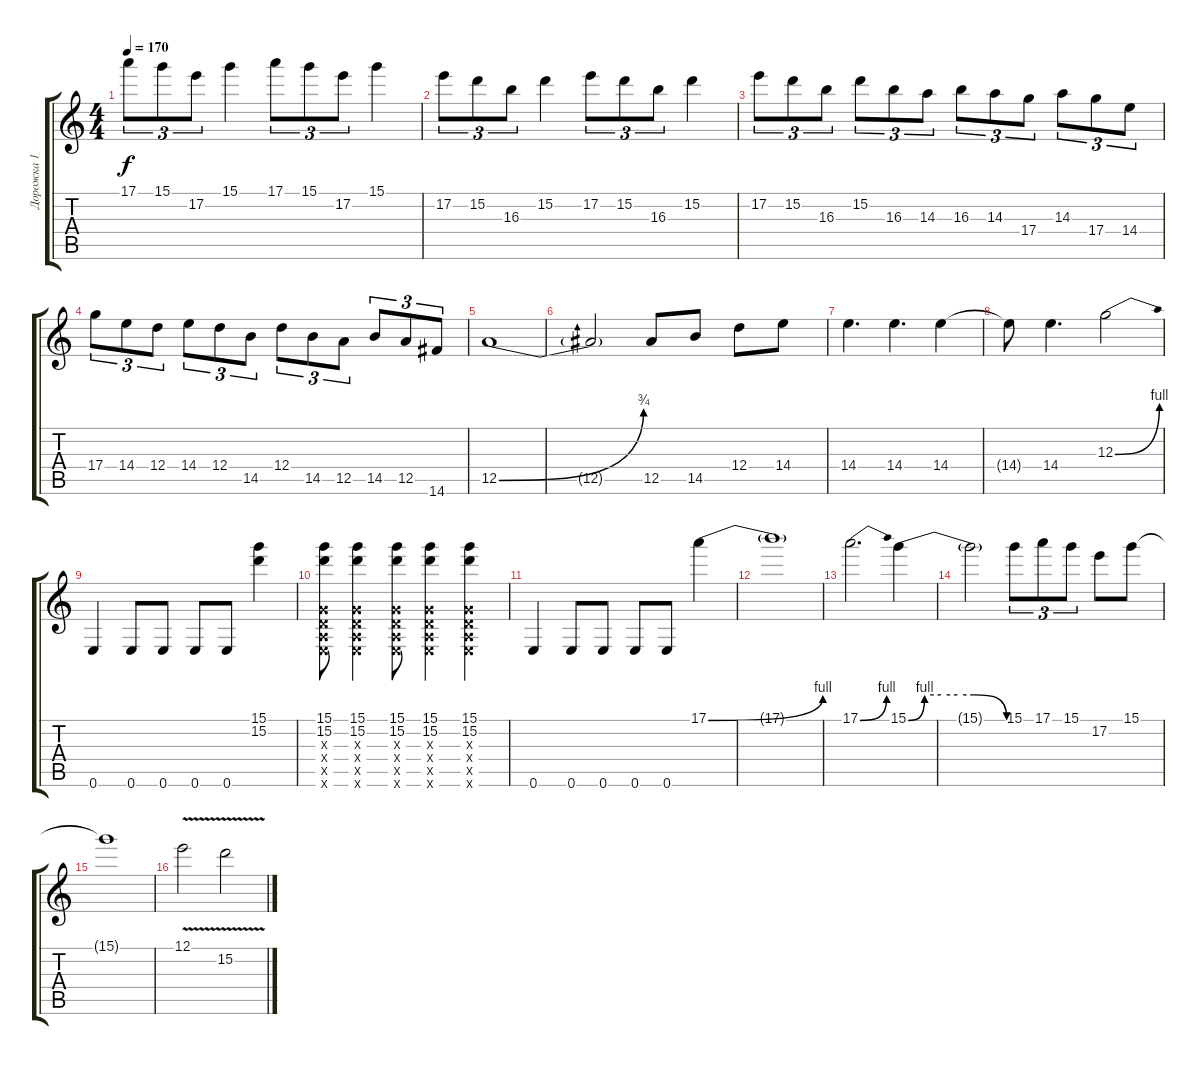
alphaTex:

\track ("Дорожка 1" "Дорожка 1") {instrument overdrivenguitar}
\staff {score tabs}
\tuning (E4 B3 G3 D3 A2 E2) {hide}
\ts (4 4)
\tempo 170
\clef g2
\ks c
17.1.8{tu (3 2) dy f} 15.1.8{tu (3 2)} 17.2.8{tu (3 2)} 15.1.4 17.1.8{tu (3 2)} 15.1.8{tu (3 2)} 17.2.8{tu (3 2)} 15.1.4 |
17.2.8{tu (3 2)} 15.2.8{tu (3 2)} 16.3.8{tu (3 2)} 15.2.4 17.2.8{tu (3 2)} 15.2.8{tu (3 2)} 16.3.8{tu (3 2)} 15.2.4 |
17.2.8{tu (3 2)} 15.2.8{tu (3 2)} 16.3.8{tu (3 2)} 15.2.8{tu (3 2)} 16.3.8{tu (3 2)} 14.3.8{tu (3 2)} 16.3.8{tu (3 2)} 14.3.8{tu (3 2)} 17.4.8{tu (3 2)} 14.3.8{tu (3 2)} 17.4.8{tu (3 2)} 14.4.8{tu (3 2)} |
17.4.8{tu (3 2)} 14.4.8{tu (3 2)} 12.4.8{tu (3 2)} 14.4.8{tu (3 2)} 12.4.8{tu (3 2)} 14.5.8{tu (3 2)} 12.4.8{tu (3 2)} 14.5.8{tu (3 2)} 12.5.8{tu (3 2)} 14.5.8{tu (3 2)} 12.5.8{tu (3 2)} 14.6.8{tu (3 2)} |
12.5{be (bend 0 0 60 3)}.1 |
12.5{t}.2 12.5.8 14.5.8 12.4.8 14.4.8 |
14.4.4{d} 14.4.4{d} 14.4.4 |
14.4{t}.8 14.4.4{d} 12.3{be (bend 0 0 60 4)}.2 |
0.6.4 0.6.8 0.6.8 0.6.8 0.6.8 (15.1 15.2).4 |
(15.1 15.2 0.3{x} 0.4{x} 0.5{x} 0.6{x}).8 (15.1 15.2 0.3{x} 0.4{x} 0.5{x} 0.6{x}).4 (15.1 15.2 0.3{x} 0.4{x} 0.5{x} 0.6{x}).8 (15.1 15.2 0.3{x} 0.4{x} 0.5{x} 0.6{x}).4 (15.1 15.2 0.3{x} 0.4{x} 0.5{x} 0.6{x}).4 |
0.6.4 0.6.8 0.6.8 0.6.8 0.6.8 17.1{be (bend 0 0 60 4)}.4 |
17.1{t}.1 |
17.1{be (bend 0 0 60 4)}.2{d} 15.1{be (custom 0 0 10 4 20 4 30 4 40 4 60 0)}.4 |
15.1{t}.2 15.1.8{tu (3 2)} 17.1.8{tu (3 2)} 15.1.8{tu (3 2)} 17.2.8 15.1.8 |
15.1{t}.1 |
12.1{v}.2 15.2{v}.2
